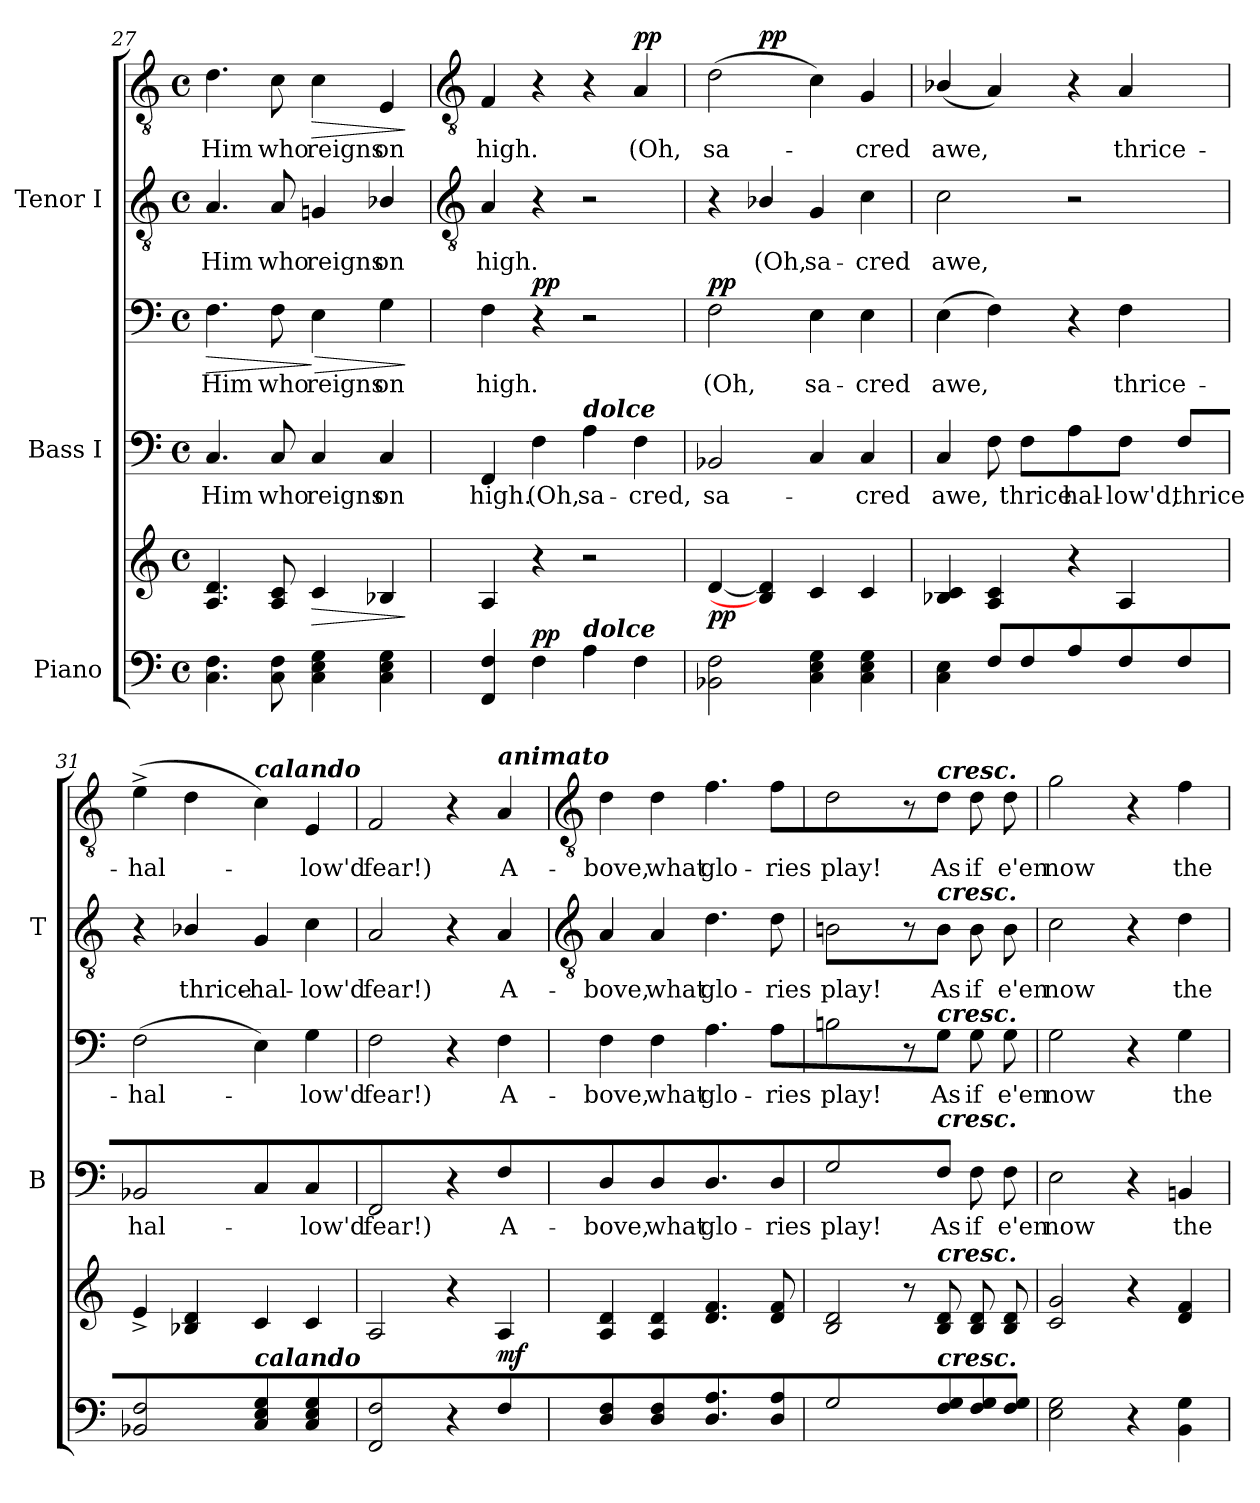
**kern	**kern	**dynam	**kern	**text	**kern	**text	**dynam	**kern	**text	**kern	**text	**dynam
*part3	*part3	*part3	*part2	*part2	*part2	*part2	*part2	*part1	*part1	*part1	*part1	*part1
*staff6	*staff5	*staff5/6	*staff4	*staff4	*staff3	*staff3	*staff3/4	*staff2	*staff2	*staff1	*staff1	*staff1/2
*I"Piano	*	*	*I"Bass I	*	*	*	*	*I"Tenor I	*	*	*	*
*	*	*	*I'B	*	*	*	*	*I'T	*	*	*	*
*clefF4	*clefG2	*	*clefF4	*	*clefF4	*	*	*clefGv2	*	*clefGv2	*	*
*k[]	*k[]	*	*k[]	*	*k[]	*	*	*k[]	*	*k[]	*	*
*C:	*C:	*	*C:	*	*C:	*	*	*C:	*	*C:	*	*
*M4/4	*M4/4	*	*M4/4	*	*M4/4	*	*	*M4/4	*	*M4/4	*	*
*met(c)	*met(c)	*	*met(c)	*	*met(c)	*	*	*met(c)	*	*met(c)	*	*
=27	=27	=27	=27	=27	=27	=27	=27	=27	=27	=27	=27	=27
*^	*	*	*	*	*	*	*	*	*	*	*	*
!	!	!	!	!	!LO:LY:b	!	!LO:LY:b	!LO:HP:b	!	!LO:LY:b	!	!LO:LY:b	!
1ryy	4.C 4.F	4.A 4.d	.	4.C	Him	4.F	Him	>	4.A	Him	4.d	Him	.
!	!	!	!	!	!LO:LY:b	!	!LO:LY:b	!	!	!LO:LY:b	!	!LO:LY:b	!
.	8C 8F	8A 8c	.	8C	who	8F	who	.	8A	who	8c	who	.
!	!	!	!LO:HP:b	!	!LO:LY:b	!	!LO:LY:b	!LO:HP:n=1:b	!	!LO:LY:b	!	!LO:LY:b	!LO:HP:b
.	4C 4E 4G	4c	>	4C	reigns	4E	reigns	] >	4Gn	reigns	4c	reigns	>
!	!	!	!	!	!LO:LY:b	!	!LO:LY:b	!	!	!LO:LY:b	!	!LO:LY:b	!
.	4C 4E 4G	4B-X	.	4C	on	4G	on	.	4B-X/	on	4E	on	.
*v	*v	*	*	*	*	*	*	*	*	*	*	*	*
.	.	]	.	.	.	.	]	.	.	.	.	]
!!LO:LB:g=z
=28	=28	=28	=28	=28	=28	=28	=28	=28	=28	=28	=28	=28
*	*	*	*	*	*	*	*	*clefGv2	*	*clefGv2	*	*
!	!	!	!	!LO:LY:b	!	!LO:LY:b	!	!	!LO:LY:b	!	!LO:LY:b	!
4FF 4F	4A	.	4FF	high.	4F	high.	.	4A	high.	4F	high.	.
!	!	!LO:DY:a=2	!	!LO:LY:b	!	!	!LO:DY:b=2	!	!	!	!	!
4F	4r	pp	4F	(Oh,	4r	.	pp	4r	.	4r	.	.
!	!	!	!LO:TX:a:Bi:t=dolce	!	!	!	!	!	!	!	!	!
!LO:TX:a:Bi:t=dolce	!	!	!	!	!	!	!	!	!	!	!	!
!	!	!	!	!LO:LY:b	!	!	!	!	!	!	!	!
4A	2r	.	4A	sa-	2r	.	.	2r	.	4r	.	.
!	!	!	!	!LO:LY:b	!	!	!	!	!	!	!LO:LY:b	!LO:DY:b
4F	.	.	4F	-cred,	.	.	.	.	.	4A	(Oh,	pp
=29	=29	=29	=29	=29	=29	=29	=29	=29	=29	=29	=29	=29
!	!	!LO:DY:b	!	!LO:LY:b	!	!LO:LY:b	!LO:DY:b	!	!	!	!LO:LY:b	!
2BB-X 2F	[4d	pp	2BB-X	sa-	2F	(Oh,	pp	4r	.	(>2d	sa-	.
!	!	!	!	!	!	!	!	!	!LO:LY:b	!	!	!LO:DY:b=2
.	4B-] 4d]	.	.	.	.	.	.	4B-X/	(Oh,	.	.	pp
!	!	!	!	!	!	!LO:LY:b	!	!	!LO:LY:b	!	!	!
4C 4E 4G	4c	.	4C	.	4E	sa-	.	4G	sa-	4c)	.	.
!	!	!	!	!LO:LY:b	!	!LO:LY:b	!	!	!LO:LY:b	!	!LO:LY:b	!
4C 4E 4G	4c	.	4C	cred	4E	-cred	.	4c	-cred	4G	cred	.
=30	=30	=30	=30	=30	=30	=30	=30	=30	=30	=30	=30	=30
!	!	!	!	!LO:LY:b	!	!LO:LY:b	!	!	!LO:LY:b	!	!LO:LY:b	!
4C 4E	4B-X/ 4c/	.	4C	-awe,	(>4E	awe,	.	2c	-awe,	(<4B-X/	awe,	.
8FL	4A 4c	.	8F	.	4F)	.	.	.	.	4A)	.	.
!	!	!	!	!LO:LY:b	!	!	!	!	!	!	!	!
8F	.	.	8FL	thrice	.	.	.	.	.	.	.	.
!	!	!	!	!LO:LY:b	!	!	!	!	!	!	!	!
4A	4r	.	4A	hal-	4r	.	.	2r	.	4r	.	.
!	!	!	!	!LO:LY:b	!	!LO:LY:b	!	!	!	!	!LO:LY:b	!
8F	4A	.	8FJ	-low'd,	4F	thrice-	.	.	.	4A	thrice-	.
!	!	!	!	!LO:LY:b	!	!	!	!	!	!	!	!
8F	.	.	8FL	thrice	.	.	.	.	.	.	.	.
=31	=31	=31	=31	=31	=31	=31	=31	=31	=31	=31	=31	=31
!	!	!	!	!LO:LY:b	!	!LO:LY:b	!	!	!	!	!LO:LY:b	!
2BB-X 2F	4e^	.	2BB-X	hal-	(>2F	hal-	.	4r	.	(>4e^	hal-	.
!	!	!	!	!	!	!	!	!	!LO:LY:b	!	!	!
.	4B-X 4d	.	.	.	.	.	.	4B-X/	thrice-	4d	.	.
!	!	!	!	!	!	!	!	!	!	!LO:TX:a:Bi:t=calando	!	!
!LO:TX:a:Bi:t=calando	!	!	!	!	!	!	!	!	!	!	!	!
!	!	!	!	!	!	!	!	!	!LO:LY:b	!	!	!
4C 4E 4G	4c	.	4C	.	4E)	.	.	4G	-hal-	4c)	.	.
!	!	!	!	!LO:LY:b	!	!LO:LY:b	!	!	!LO:LY:b	!	!LO:LY:b	!
4C 4E 4G	4c	.	4C	low'd	4G	low'd	.	4c	-low'd	4E	low'd	.
=32	=32	=32	=32	=32	=32	=32	=32	=32	=32	=32	=32	=32
!	!	!	!	!LO:LY:b	!	!LO:LY:b	!	!	!LO:LY:b	!	!LO:LY:b	!
2FF 2F	2A	.	2FF	-fear!)	2F	fear!)	.	2A	-fear!)	2F	fear!)	.
4r	4r	.	4r	.	4r	.	.	4r	.	4r	.	.
!	!	!	!	!	!	!	!	!	!	!LO:TX:a:Bi:t=animato	!	!
!	!	!LO:DY:b	!	!LO:LY:b	!	!LO:LY:b	!LO:DY:b=2	!	!LO:LY:b	!	!LO:LY:b	!
!	!	!	!	!	!	!	!LO:DY:n=1:b	!	!	!	!	!LO:DY:b=2
!	!	!	!	!	!	!	!	!	!	!	!	!LO:DY:n=1:b
4F	4A	mf	4F	A-	4F	A-	mf mf	4A	A-	4A	A-	mf mf
!!LO:LB:g=z
=33	=33	=33	=33	=33	=33	=33	=33	=33	=33	=33	=33	=33
*	*	*	*	*	*	*	*	*clefGv2	*	*clefGv2	*	*
!	!	!	!	!LO:LY:b	!	!LO:LY:b	!	!	!LO:LY:b	!	!LO:LY:b	!
4D 4F	4A 4d	.	4D	bove,	4F	-bove,	.	4A	bove,	4d	-bove,	.
!	!	!	!	!LO:LY:b	!	!LO:LY:b	!	!	!LO:LY:b	!	!LO:LY:b	!
4D 4F	4A 4d	.	4D	what	4F	what	.	4A	what	4d	what	.
!	!	!	!	!LO:LY:b	!	!LO:LY:b	!	!	!LO:LY:b	!	!LO:LY:b	!
4.D 4.A	4.d 4.f	.	4.D	glo-	4.A	glo-	.	4.d	glo-	4.f	glo-	.
!	!	!	!	!LO:LY:b	!	!LO:LY:b	!	!	!LO:LY:b	!	!LO:LY:b	!
8D 8A	8d 8fL	.	8D	-ries	8AL	-ries	.	8d	-ries	8fL	-ries	.
=34	=34	=34	=34	=34	=34	=34	=34	=34	=34	=34	=34	=34
!	!	!	!	!LO:LY:b	!	!LO:LY:b	!	!	!LO:LY:b	!	!LO:LY:b	!
2G	2B 2d	.	2G	play!	2Bn	play!	.	2Bn	play!	2d	play!	.
8ryy	8r	.	8ryy	.	8r	.	.	8r	.	8r	.	.
!	!	!	!	!	!	!	!	!	!	!LO:TX:a:Bi:t=cresc.	!	!
!	!	!	!	!	!	!	!	!LO:TX:a:Bi:t=cresc.	!	!	!	!
!	!	!	!	!	!LO:TX:a:Bi:t=cresc.	!	!	!	!	!	!	!
!	!	!	!LO:TX:a:Bi:t=cresc.	!	!	!	!	!	!	!	!	!
!	!LO:TX:a:Bi:t=cresc.	!	!	!	!	!	!	!	!	!	!	!
!LO:TX:a:Bi:t=cresc.	!	!	!	!	!	!	!	!	!	!	!	!
!	!	!	!	!LO:LY:b	!	!LO:LY:b	!	!	!LO:LY:b	!	!LO:LY:b	!
8F 8G	8B 8d	.	8FJ	As	8GJ	As	.	8BJ	As	8dJ	As	.
!	!	!	!	!LO:LY:b	!	!LO:LY:b	!	!	!LO:LY:b	!	!LO:LY:b	!
8F 8G	8B 8d	.	8F	if	8G	if	.	8B	if	8d	if	.
!	!	!	!	!LO:LY:b	!	!LO:LY:b	!	!	!LO:LY:b	!	!LO:LY:b	!
8F 8GJ	8B 8d	.	8FL	e'en	8GL	e'en	.	8BL	e'en	8dL	e'en	.
=35	=35	=35	=35	=35	=35	=35	=35	=35	=35	=35	=35	=35
!	!	!	!	!LO:LY:b	!	!LO:LY:b	!	!	!LO:LY:b	!	!LO:LY:b	!
2E 2G	2c 2g	.	2E	now	2G	now	.	2c	now	2g	now	.
4r	4r	.	4r	.	4r	.	.	4r	.	4r	.	.
!	!	!	!	!LO:LY:b	!	!LO:LY:b	!	!	!LO:LY:b	!	!LO:LY:b	!
4BB 4G	4d 4f	.	4BBn	the	4G	the	.	4d	the	4f	the	.
=	=	=	=	=	=	=	=	=	=	=	=	=
*-	*-	*-	*-	*-	*-	*-	*-	*-	*-	*-	*-	*-
